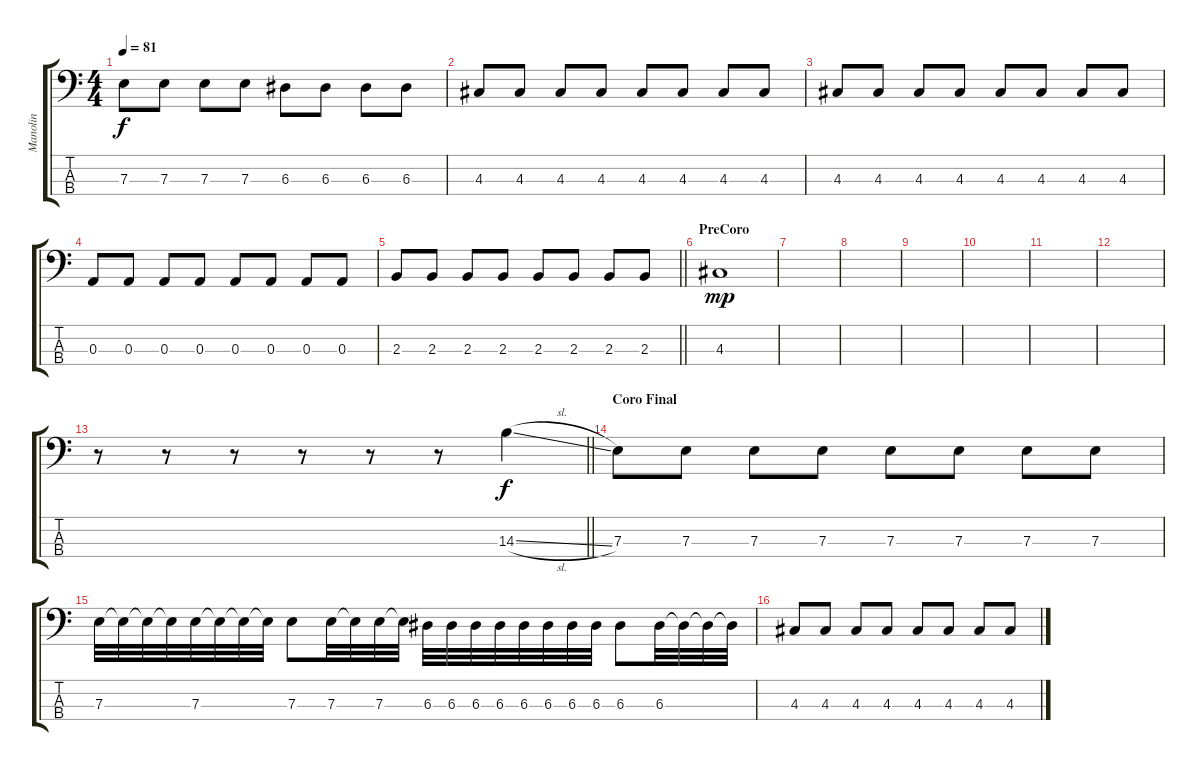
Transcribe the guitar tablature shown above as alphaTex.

\track ("Manolin" "Manolin") {instrument electricbassfinger}
\staff {score tabs}
\tuning (G2 D2 A1 E1) {hide}
\ts (4 4)
\tempo 81
\clef f4
\ks c
7.3.8{dy f} 7.3.8 7.3.8 7.3.8 6.3.8 6.3.8 6.3.8 6.3.8 |
4.3.8 4.3.8 4.3.8 4.3.8 4.3.8 4.3.8 4.3.8 4.3.8 |
4.3.8 4.3.8 4.3.8 4.3.8 4.3.8 4.3.8 4.3.8 4.3.8 |
0.3.8 0.3.8 0.3.8 0.3.8 0.3.8 0.3.8 0.3.8 0.3.8 |
\barLineRight lightlight
2.3.8 2.3.8 2.3.8 2.3.8 2.3.8 2.3.8 2.3.8 2.3.8 |
\section ("" "PreCoro")
4.3.1{dy mp} |
|
|
|
|
|
|
\barLineRight lightlight
r.8 r.8 r.8 r.8 r.8 r.8 14.3{sl}.4{dy f} |
\section ("" "Coro Final")
7.3.8 7.3.8 7.3.8 7.3.8 7.3.8 7.3.8 7.3.8 7.3.8 |
7.3.32 7.3{t}.32 7.3{t}.32 7.3{t}.32 7.3.32 7.3{t}.32 7.3{t}.32 7.3{t}.32 7.3.8 7.3.32 7.3{t}.32 7.3.32 7.3{t}.32 6.3.32 6.3.32 6.3.32 6.3.32 6.3.32 6.3.32 6.3.32 6.3.32 6.3.8 6.3.32 6.3{t}.32 6.3{t}.32 6.3{t}.32 |
4.3.8 4.3.8 4.3.8 4.3.8 4.3.8 4.3.8 4.3.8 4.3.8
